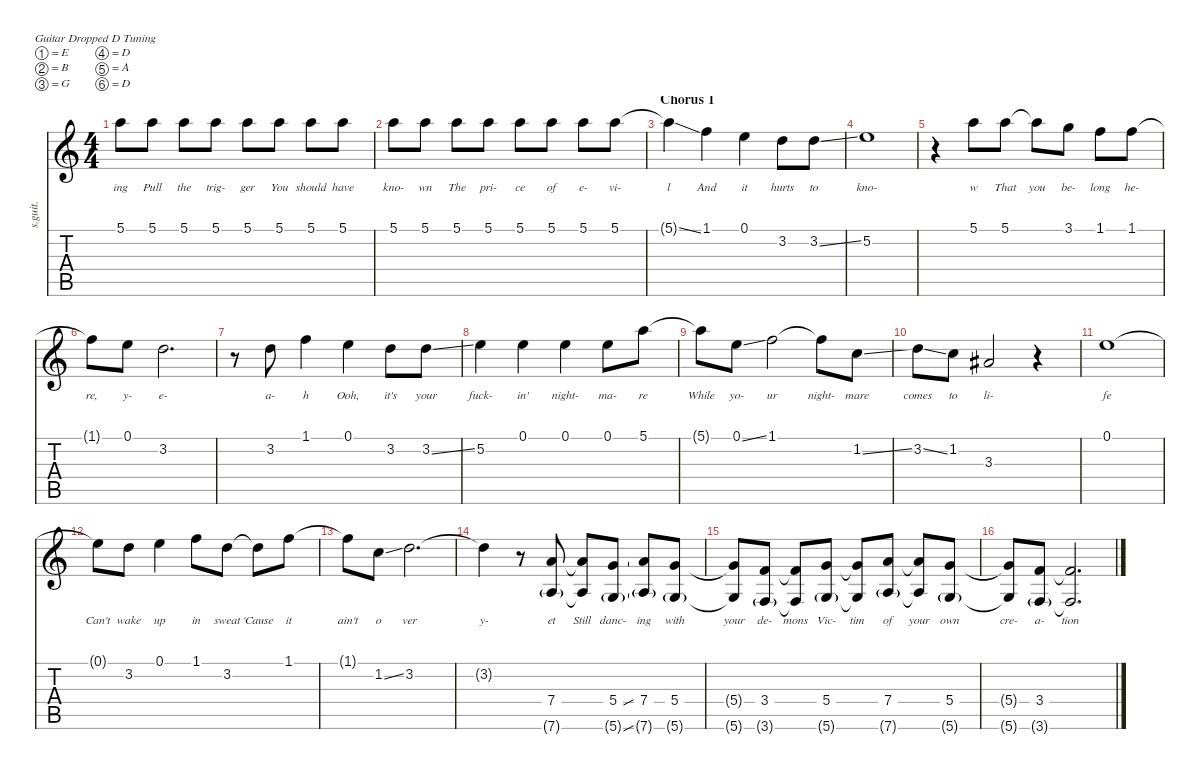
\defaultSystemsLayout 4
\hideDynamics
\bracketExtendMode nobrackets
\track ("Vocals - M. Shadows" "s.guit.") {instrument clarinet}
\staff {score tabs}
\tuning (E4 B3 G3 D3 A2 D2)
\displaytranspose 12
\ts (4 4)
\tempo (130 hide)
\clef g2
\ks c
5.1.8{lyrics (0 "ing") lyrics (1 "") lyrics (2 "") lyrics (3 "") lyrics (4 "") dy f} 5.1.8{lyrics (0 "Pull") lyrics (1 "") lyrics (2 "") lyrics (3 "") lyrics (4 "")} 5.1.8{lyrics (0 "the") lyrics (1 "") lyrics (2 "") lyrics (3 "") lyrics (4 "")} 5.1.8{lyrics (0 "trig-") lyrics (1 "") lyrics (2 "") lyrics (3 "") lyrics (4 "")} 5.1.8{lyrics (0 "ger") lyrics (1 "") lyrics (2 "") lyrics (3 "") lyrics (4 "")} 5.1.8{lyrics (0 "You") lyrics (1 "") lyrics (2 "") lyrics (3 "") lyrics (4 "")} 5.1.8{lyrics (0 "should") lyrics (1 "") lyrics (2 "") lyrics (3 "") lyrics (4 "")} 5.1.8{lyrics (0 "have") lyrics (1 "") lyrics (2 "") lyrics (3 "") lyrics (4 "")} |
5.1.8{lyrics (0 "kno-") lyrics (1 "") lyrics (2 "") lyrics (3 "") lyrics (4 "")} 5.1.8{lyrics (0 "wn") lyrics (1 "") lyrics (2 "") lyrics (3 "") lyrics (4 "")} 5.1.8{lyrics (0 "The") lyrics (1 "") lyrics (2 "") lyrics (3 "") lyrics (4 "")} 5.1.8{lyrics (0 "pri-") lyrics (1 "") lyrics (2 "") lyrics (3 "") lyrics (4 "")} 5.1.8{lyrics (0 "ce") lyrics (1 "") lyrics (2 "") lyrics (3 "") lyrics (4 "")} 5.1.8{lyrics (0 "of") lyrics (1 "") lyrics (2 "") lyrics (3 "") lyrics (4 "")} 5.1.8{lyrics (0 "e-") lyrics (1 "") lyrics (2 "") lyrics (3 "") lyrics (4 "")} 5.1.8{lyrics (0 "vi-") lyrics (1 "") lyrics (2 "") lyrics (3 "") lyrics (4 "")} |
\section ("" "Chorus 1")
5.1{ss t}.4{lyrics (0 "l") lyrics (1 "") lyrics (2 "") lyrics (3 "") lyrics (4 "")} 1.1.4{lyrics (0 "And") lyrics (1 "") lyrics (2 "") lyrics (3 "") lyrics (4 "")} 0.1.4{lyrics (0 "it") lyrics (1 "") lyrics (2 "") lyrics (3 "") lyrics (4 "")} 3.2.8{lyrics (0 "hurts") lyrics (1 "") lyrics (2 "") lyrics (3 "") lyrics (4 "")} 3.2{ss}.8{lyrics (0 "to") lyrics (1 "") lyrics (2 "") lyrics (3 "") lyrics (4 "")} |
5.2.1{lyrics (0 "kno-") lyrics (1 "") lyrics (2 "") lyrics (3 "") lyrics (4 "")} |
r.4 5.1.8{lyrics (0 "w") lyrics (1 "") lyrics (2 "") lyrics (3 "") lyrics (4 "")} 5.1.8{lyrics (0 "That") lyrics (1 "") lyrics (2 "") lyrics (3 "") lyrics (4 "")} 5.1{t}.8{lyrics (0 "you") lyrics (1 "") lyrics (2 "") lyrics (3 "") lyrics (4 "")} 3.1.8{lyrics (0 "be-") lyrics (1 "") lyrics (2 "") lyrics (3 "") lyrics (4 "")} 1.1.8{lyrics (0 "long") lyrics (1 "") lyrics (2 "") lyrics (3 "") lyrics (4 "")} 1.1.8{lyrics (0 "he-") lyrics (1 "") lyrics (2 "") lyrics (3 "") lyrics (4 "")} |
1.1{t}.8{lyrics (0 "re,") lyrics (1 "") lyrics (2 "") lyrics (3 "") lyrics (4 "")} 0.1.8{lyrics (0 "y-") lyrics (1 "") lyrics (2 "") lyrics (3 "") lyrics (4 "")} 3.2.2{d lyrics (0 "e-") lyrics (1 "") lyrics (2 "") lyrics (3 "") lyrics (4 "")} |
r.8 3.2.8{lyrics (0 "a-") lyrics (1 "") lyrics (2 "") lyrics (3 "") lyrics (4 "")} 1.1.4{lyrics (0 "h") lyrics (1 "") lyrics (2 "") lyrics (3 "") lyrics (4 "")} 0.1.4{lyrics (0 "Ooh,") lyrics (1 "") lyrics (2 "") lyrics (3 "") lyrics (4 "")} 3.2.8{lyrics (0 "it's") lyrics (1 "") lyrics (2 "") lyrics (3 "") lyrics (4 "")} 3.2{ss}.8{lyrics (0 "your") lyrics (1 "") lyrics (2 "") lyrics (3 "") lyrics (4 "")} |
5.2.4{lyrics (0 "fuck-") lyrics (1 "") lyrics (2 "") lyrics (3 "") lyrics (4 "")} 0.1.4{lyrics (0 "in'") lyrics (1 "") lyrics (2 "") lyrics (3 "") lyrics (4 "")} 0.1.4{lyrics (0 "night-") lyrics (1 "") lyrics (2 "") lyrics (3 "") lyrics (4 "")} 0.1.8{lyrics (0 "ma-") lyrics (1 "") lyrics (2 "") lyrics (3 "") lyrics (4 "")} 5.1.8{lyrics (0 "re") lyrics (1 "") lyrics (2 "") lyrics (3 "") lyrics (4 "")} |
5.1{t}.8{lyrics (0 "While") lyrics (1 "") lyrics (2 "") lyrics (3 "") lyrics (4 "")} 0.1{ss}.8{lyrics (0 "yo-") lyrics (1 "") lyrics (2 "") lyrics (3 "") lyrics (4 "")} 1.1.2{lyrics (0 "ur") lyrics (1 "") lyrics (2 "") lyrics (3 "") lyrics (4 "")} 1.1{t}.8{lyrics (0 "night-") lyrics (1 "") lyrics (2 "") lyrics (3 "") lyrics (4 "")} 1.2{ss}.8{lyrics (0 "mare") lyrics (1 "") lyrics (2 "") lyrics (3 "") lyrics (4 "")} |
3.2{ss}.8{lyrics (0 "comes") lyrics (1 "") lyrics (2 "") lyrics (3 "") lyrics (4 "")} 1.2.8{lyrics (0 "to") lyrics (1 "") lyrics (2 "") lyrics (3 "") lyrics (4 "")} 3.3{acc #}.2{lyrics (0 "li-") lyrics (1 "") lyrics (2 "") lyrics (3 "") lyrics (4 "")} r.4 |
0.1.1{lyrics (0 "fe") lyrics (1 "") lyrics (2 "") lyrics (3 "") lyrics (4 "")} |
0.1{t}.8{lyrics (0 "Can't") lyrics (1 "") lyrics (2 "") lyrics (3 "") lyrics (4 "")} 3.2.8{lyrics (0 "wake") lyrics (1 "") lyrics (2 "") lyrics (3 "") lyrics (4 "")} 0.1.4{lyrics (0 "up") lyrics (1 "") lyrics (2 "") lyrics (3 "") lyrics (4 "")} 1.1.8{lyrics (0 "in") lyrics (1 "") lyrics (2 "") lyrics (3 "") lyrics (4 "")} 3.2.8{lyrics (0 "sweat") lyrics (1 "") lyrics (2 "") lyrics (3 "") lyrics (4 "")} 3.2{t}.8{lyrics (0 "'Cause") lyrics (1 "") lyrics (2 "") lyrics (3 "") lyrics (4 "")} 1.1.8{lyrics (0 "it") lyrics (1 "") lyrics (2 "") lyrics (3 "") lyrics (4 "")} |
1.1{t}.8{lyrics (0 "ain't") lyrics (1 "") lyrics (2 "") lyrics (3 "") lyrics (4 "")} 1.2{ss}.8{lyrics (0 "o") lyrics (1 "") lyrics (2 "") lyrics (3 "") lyrics (4 "")} 3.2.2{d lyrics (0 "ver") lyrics (1 "") lyrics (2 "") lyrics (3 "") lyrics (4 "")} |
3.2{t}.4{lyrics (0 "y-") lyrics (1 "") lyrics (2 "") lyrics (3 "") lyrics (4 "")} r.8 (7.4 7.6{g}).8{lyrics (0 "et") lyrics (1 "") lyrics (2 "") lyrics (3 "") lyrics (4 "")} (7.4{t} 7.6{t}).8{lyrics (0 "Still") lyrics (1 "") lyrics (2 "") lyrics (3 "") lyrics (4 "")} (5.4{ss} 5.6{ss g}).8{lyrics (0 "danc-") lyrics (1 "") lyrics (2 "") lyrics (3 "") lyrics (4 "")} (7.4 7.6{g}).8{lyrics (0 "ing") lyrics (1 "") lyrics (2 "") lyrics (3 "") lyrics (4 "")} (5.4 5.6{g}).8{lyrics (0 "with") lyrics (1 "") lyrics (2 "") lyrics (3 "") lyrics (4 "")} |
(5.4{t} 5.6{t}).8{lyrics (0 "your") lyrics (1 "") lyrics (2 "") lyrics (3 "") lyrics (4 "")} (3.4 3.6{g}).8{lyrics (0 "de-") lyrics (1 "") lyrics (2 "") lyrics (3 "") lyrics (4 "")} (3.4{t} 3.6{t}).8{lyrics (0 "mons") lyrics (1 "") lyrics (2 "") lyrics (3 "") lyrics (4 "")} (5.4 5.6{g}).8{lyrics (0 "Vic-") lyrics (1 "") lyrics (2 "") lyrics (3 "") lyrics (4 "")} (5.4{t} 5.6{t}).8{lyrics (0 "tim") lyrics (1 "") lyrics (2 "") lyrics (3 "") lyrics (4 "")} (7.4 7.6{g}).8{lyrics (0 "of") lyrics (1 "") lyrics (2 "") lyrics (3 "") lyrics (4 "")} (7.4{t} 7.6{t}).8{lyrics (0 "your") lyrics (1 "") lyrics (2 "") lyrics (3 "") lyrics (4 "")} (5.4 5.6{g}).8{lyrics (0 "own") lyrics (1 "") lyrics (2 "") lyrics (3 "") lyrics (4 "")} |
(5.4{t} 5.6{t}).8{lyrics (0 "cre-") lyrics (1 "") lyrics (2 "") lyrics (3 "") lyrics (4 "")} (3.4 3.6{g}).8{lyrics (0 "a-") lyrics (1 "") lyrics (2 "") lyrics (3 "") lyrics (4 "")} (3.4{t} 3.6{t}).2{d lyrics (0 "tion") lyrics (1 "") lyrics (2 "") lyrics (3 "") lyrics (4 "")}
